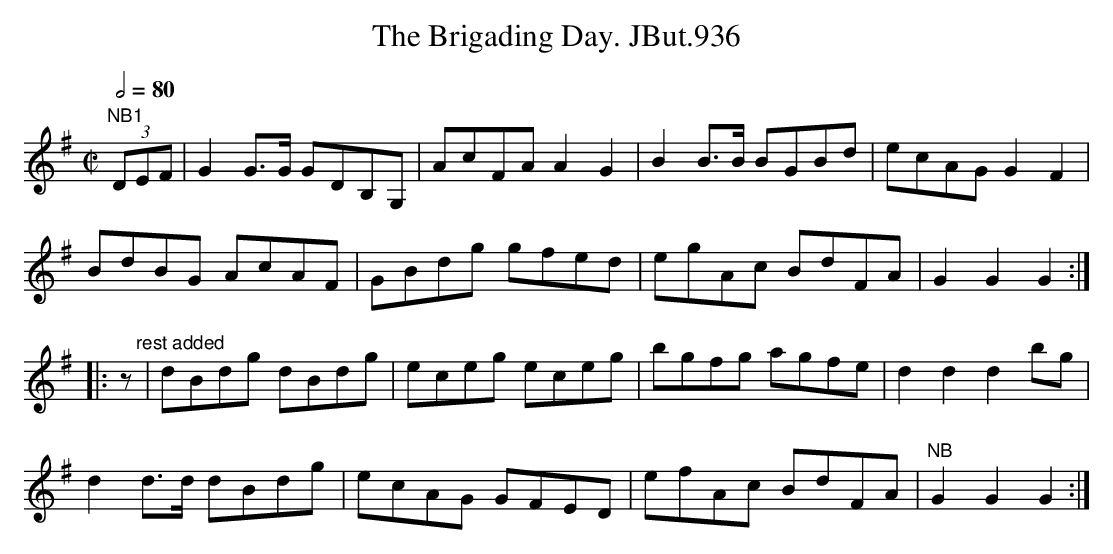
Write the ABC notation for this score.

X:1
T:Brigading Day. JBut.936, The
M:C|
L:1/8
Q:1/2=80
K:G
"NB1"(3DEF|G2G>G GDB,G,|AcFA A2 G2|B2B>B BGBd|ecAG G2F2|
BdBG AcAF|GBdg gfed|egAc BdFA|G2G2G2:|
|:z"rest added"|dBdg dBdg|eceg eceg|bgfg agfe|d2d2d2 bg|
d2d>d dBdg|ecAG GFED|efAc BdFA|"NB"G2G2G2:|
